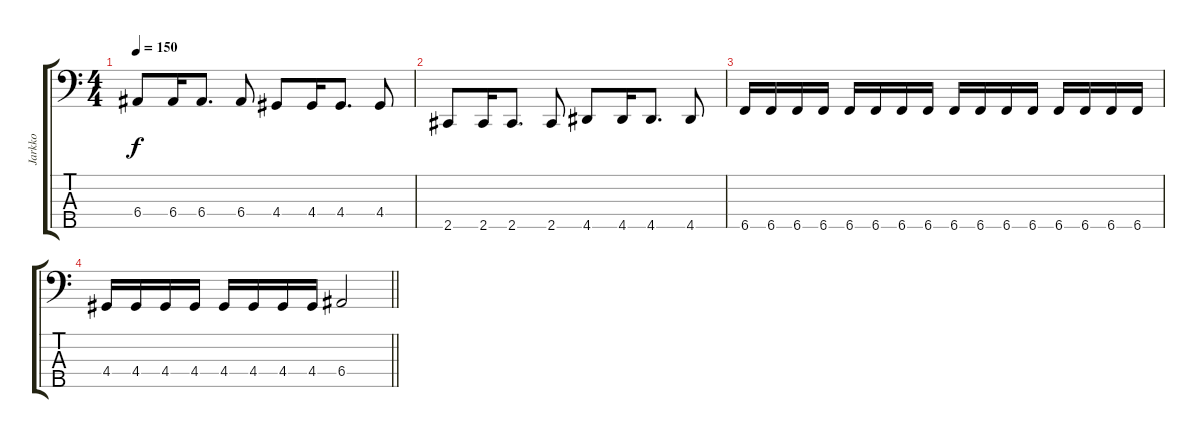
\track ("Jarkko" "Jarkko") {instrument electricbassfinger}
\staff {score tabs}
\tuning (G2 D2 A1 E1 B0) {hide}
\ts (4 4)
\tempo 150
\clef f4
\ks c
6.4.8{dy f} 6.4.16 6.4.8{d} 6.4.8 4.4.8 4.4.16 4.4.8{d} 4.4.8 |
2.5.8 2.5.16 2.5.8{d} 2.5.8 4.5.8 4.5.16 4.5.8{d} 4.5.8 |
6.5.16 6.5.16 6.5.16 6.5.16 6.5.16 6.5.16 6.5.16 6.5.16 6.5.16 6.5.16 6.5.16 6.5.16 6.5.16 6.5.16 6.5.16 6.5.16 |
\barLineRight lightlight
4.4.16 4.4.16 4.4.16 4.4.16 4.4.16 4.4.16 4.4.16 4.4.16 6.4.2
